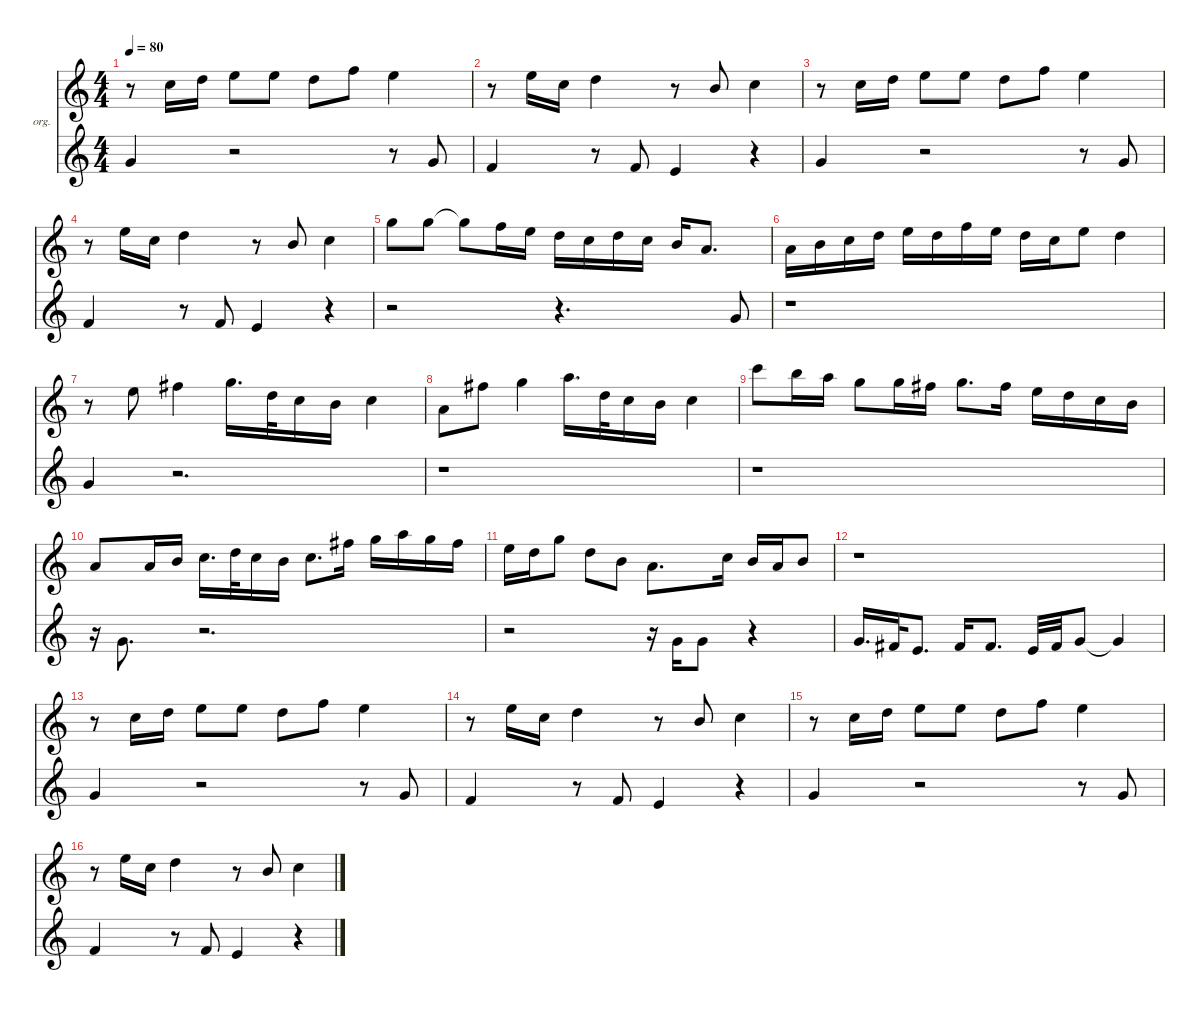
\hideDynamics
\bracketExtendMode nobrackets
\firstSystemTrackNameOrientation horizontal
\otherSystemsTrackNameOrientation horizontal
\track ("Manual" "org.") {instrument churchorgan}
\staff {score}
\tuning (E4 B3 G3 D3 A2 E2)
\ts (4 4)
\tempo 80
\clef g2
\ks c
r.8{dy mf instrument churchorgan beam Down} 13.2.16{beam Down} 10.1.16{beam Down} 12.1.8{beam Down} 12.1.8{beam Down} 10.1.8{beam Down} 13.1.8{beam Down} 12.1.4{beam Down} |
r.8{beam Down} 12.1.16{beam Down} 13.2.16{beam Down} 15.2.4{beam Down} r.8{beam Up} 12.2.8{beam Up} 13.2.4{beam Down} |
r.8{beam Down} 13.2.16{beam Down} 10.1.16{beam Down} 12.1.8{beam Down} 12.1.8{beam Down} 10.1.8{beam Down} 13.1.8{beam Down} 12.1.4{beam Down} |
r.8{beam Down} 12.1.16{beam Down} 13.2.16{beam Down} 15.2.4{beam Down} r.8{beam Up} 12.2.8{beam Up} 13.2.4{beam Down} |
15.1.8{beam Down} 15.1.8{beam Down} 15.1{t}.8{beam Down} 13.1.16{beam Down} 12.1.16{beam Down} 10.1.16{beam Down} 13.2.16{beam Down} 15.2.16{beam Down} 13.2.16{beam Down} 12.2.16{beam Up} 10.2.8{d beam Up} |
10.2.16{beam Down} 12.2.16{beam Down} 13.2.16{beam Down} 10.1.16{beam Down} 12.1.16{beam Down} 10.1.16{beam Down} 13.1.16{beam Down} 12.1.16{beam Down} 10.1.16{beam Down} 13.2.16{beam Down} 12.1.8{beam Down} 10.1.4{beam Down} |
r.8{beam Down} 12.1.8{beam Down} 14.1{acc #}.4{beam Down} 15.1.16{d beam Down} 15.2.32{beam Down} 13.2.16{beam Down} 12.2.16{beam Down} 13.2.4{beam Down} |
14.3.8{beam Down} 14.1{acc #}.8{beam Down} 15.1.4{beam Down} 17.1.16{d beam Down} 15.2.32{beam Down} 13.2.16{beam Down} 12.2.16{beam Down} 13.2.4{beam Down} |
20.1.8{beam Down} 19.1.16{beam Down} 17.1.16{beam Down} 15.1.8{beam Down} 15.1.16{beam Down} 14.1{acc #}.16{beam Down} 15.1.8{d beam Down} 14.1{acc #}.16{beam Down} 17.2.16{beam Down} 15.2.16{beam Down} 13.2.16{beam Down} 12.2.16{beam Down} |
10.2.8{beam Up} 10.2.16{beam Up} 12.2.16{beam Up} 13.2.16{d beam Down} 15.2.32{beam Down} 13.2.16{beam Down} 12.2.16{beam Down} 13.2.8{d beam Down} 14.1{acc #}.16{beam Down} 15.1.16{beam Down} 17.1.16{beam Down} 15.1.16{beam Down} 14.1{acc #}.16{beam Down} |
17.2.16{beam Down} 15.2.16{beam Down} 15.1.8{beam Down} 15.2.8{beam Down} 12.2.8{beam Down} 10.2.8{d beam Down} 13.2.16{beam Down} 12.2.16{beam Up} 10.2.16{beam Up} 12.2.8{beam Up} |
r.1{beam Down} |
r.8{beam Down} 13.2.16{beam Down} 10.1.16{beam Down} 12.1.8{beam Down} 12.1.8{beam Down} 10.1.8{beam Down} 13.1.8{beam Down} 12.1.4{beam Down} |
r.8{beam Down} 12.1.16{beam Down} 13.2.16{beam Down} 15.2.4{beam Down} r.8{beam Up} 12.2.8{beam Up} 13.2.4{beam Down} |
r.8{beam Down} 13.2.16{beam Down} 10.1.16{beam Down} 12.1.8{beam Down} 12.1.8{beam Down} 10.1.8{beam Down} 13.1.8{beam Down} 12.1.4{beam Down} |
r.8{beam Down} 12.1.16{beam Down} 13.2.16{beam Down} 15.2.4{beam Down} r.8{beam Up} 12.2.8{beam Up} 13.2.4{beam Down}
\staff {score}
\tuning (G2 D2 A1 E1 B0)
\clef g2
\ottava regular
\simile none
\ks c
24.1.4{dy mf beam Up} r.2{beam Up} r.8{beam Up} 24.1.8{beam Up} |
22.1.4{beam Up} r.8{beam Up} 22.1.8{beam Up} 21.1.4{beam Up} r.4{beam Up} |
24.1.4{beam Up} r.2{beam Up} r.8{beam Up} 24.1.8{beam Up} |
22.1.4{beam Up} r.8{beam Up} 22.1.8{beam Up} 21.1.4{beam Up} r.4{beam Up} |
r.2{beam Down} r.4{d beam Down} 24.1.8{beam Up} |
r.1{beam Down} |
24.1.4{beam Up} r.2{d beam Up} |
r.1{beam Down} |
r.1{beam Down} |
r.16{beam Down} 24.1.8{d beam Up} r.2{d beam Up} |
r.2{beam Down} r.16{beam Down} 24.1.16{beam Up} 24.1.8{beam Up} r.4{beam Up} |
24.1.16{d beam Up} 23.1{acc #}.32{beam Up} 21.1.8{d beam Up} 23.1{acc #}.16{beam Up} 23.1{acc #}.8{d beam Up} 21.1.32{beam Up} 23.1{acc #}.32{beam Up} 24.1.8{beam Up} 24.1{t}.4{beam Up} |
24.1.4{beam Up} r.2{beam Up} r.8{beam Up} 24.1.8{beam Up} |
22.1.4{beam Up} r.8{beam Up} 22.1.8{beam Up} 21.1.4{beam Up} r.4{beam Up} |
24.1.4{beam Up} r.2{beam Up} r.8{beam Up} 24.1.8{beam Up} |
22.1.4{beam Up} r.8{beam Up} 22.1.8{beam Up} 21.1.4{beam Up} r.4{beam Up}
